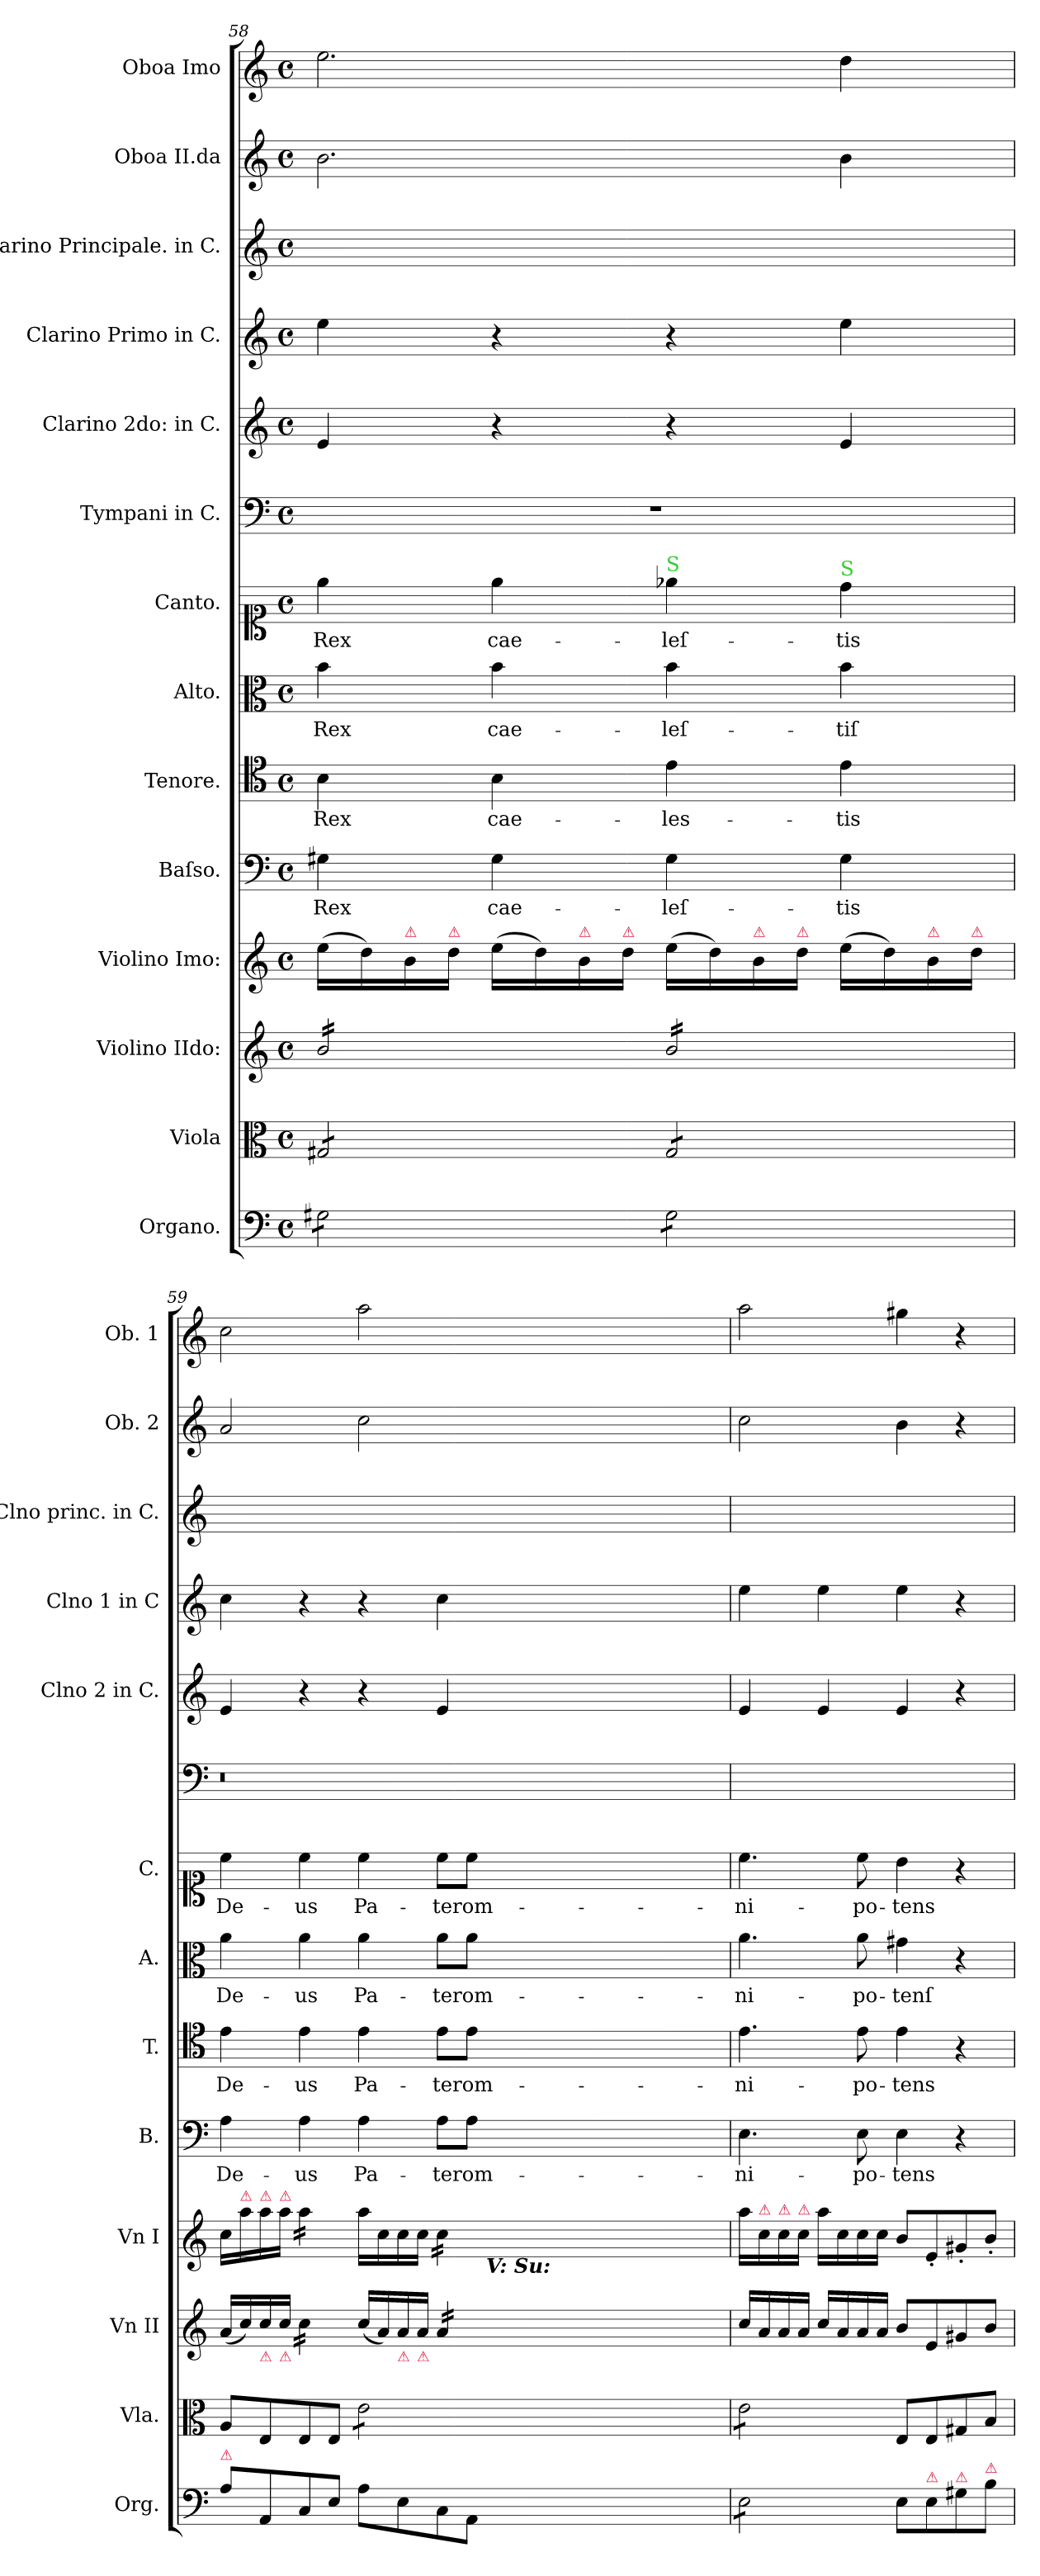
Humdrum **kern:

**kern	**kern	**kern	**kern	**kern	**text	**kern	**text	**kern	**text	**kern	**text	**kern	**kern	**kern	**kern	**kern	**kern
*part14	*part13	*part12	*part11	*part10	*part10	*part9	*part9	*part8	*part8	*part7	*part7	*part6	*part5	*part4	*part3	*part2	*part1
*staff14	*staff13	*staff12	*staff11	*staff10	*staff10	*staff9	*staff9	*staff8	*staff8	*staff7	*staff7	*staff6	*staff5	*staff4	*staff3	*staff2	*staff1
*I"Organo.	*I"Viola	*I"Violino IIdo:	*I"Violino Imo:	*I"Baſso.	*	*I"Tenore.	*	*I"Alto.	*	*I"Canto.	*	*I"Tympani in C.	*I"Clarino 2do: in C.	*I"Clarino Primo in C.	*I"Clarino Principale. in C.	*I"Oboa II.da	*I"Oboa Imo
*I'Org.	*I'Vla.	*I'Vn II	*I'Vn I	*I'B.	*	*I'T.	*	*I'A.	*	*I'C.	*	*	*I'Clno 2 in C.	*I'Clno 1 in C	*I'Clno princ. in C.	*I'Ob. 2	*I'Ob. 1
*clefF4	*clefC3	*clefG2	*clefG2	*clefF4	*	*clefC4	*	*clefC3	*	*clefC1	*	*clefF4	*clefG2	*clefG2	*clefG2	*clefG2	*clefG2
*k[]	*k[]	*k[]	*k[]	*k[]	*	*k[]	*	*k[]	*	*k[]	*	*k[]	*k[]	*k[]	*k[]	*k[]	*k[]
*M4/4	*M4/4	*M4/4	*M4/4	*M4/4	*	*M4/4	*	*M4/4	*	*M4/4	*	*M4/4	*M4/4	*M4/4	*M4/4	*M4/4	*M4/4
*met(c)	*met(c)	*met(c)	*met(c)	*met(c)	*	*met(c)	*	*met(c)	*	*met(c)	*	*met(c)	*met(c)	*met(c)	*met(c)	*met(c)	*met(c)
=58	=58	=58	=58	=58	=58	=58	=58	=58	=58	=58	=58	=58	=58	=58	=58	=58	=58
*tremolo	*	*	*	*	*	*	*	*	*	*	*	*	*	*	*	*	*
*	*tremolo	*	*	*	*	*	*	*	*	*	*	*	*	*	*	*	*
*	*	*tremolo	*	*	*	*	*	*	*	*	*	*	*	*	*	*	*
8G#X\L	8G#X/L	16b/LL	(>16ee\LL	4G#X\	Rex	4B\	Rex	4b\	Rex	4ee\	Rex	1r	4e/	4ee\	1ryy	2.b\	2.ee\
.	.	16b/	16dd\)	.	.	.	.	.	.	.	.	.	.	.	.	.	.
!	!	!	!LO:TX:a:color=crimson:t=⚠	!	!	!	!	!	!	!	!	!	!	!	!	!	!
8G#X\	8G#X/	16b/	16b\	.	.	.	.	.	.	.	.	.	.	.	.	.	.
!	!	!	!LO:TX:a:color=crimson:t=⚠	!	!	!	!	!	!	!	!	!	!	!	!	!	!
.	.	16b/	16dd\JJ	.	.	.	.	.	.	.	.	.	.	.	.	.	.
8G#X\	8G#X/	16b/	(>16ee\LL	4G#\	cae-	4B\	cae-	4b\	cae-	4ee\	cae-	.	4r	4r	.	.	.
.	.	16b/	16dd\)	.	.	.	.	.	.	.	.	.	.	.	.	.	.
!	!	!	!LO:TX:a:color=crimson:t=⚠	!	!	!	!	!	!	!	!	!	!	!	!	!	!
8G#X\J	8G#X/J	16b/	16b\	.	.	.	.	.	.	.	.	.	.	.	.	.	.
!	!	!	!LO:TX:a:color=crimson:t=⚠	!	!	!	!	!	!	!	!	!	!	!	!	!	!
.	.	16b/JJ	16dd\JJ	.	.	.	.	.	.	.	.	.	.	.	.	.	.
!	!	!	!	!	!	!	!	!	!	!LO:TX:a:color=limegreen:t=S	!	!	!	!	!	!	!
8G#\L	8G#/L	16b/LL	(>16ee\LL	4G#\	-leſ-	4e\	-les-	4b\	-leſ-	4ee-X\	-leſ-	.	4r	4r	.	.	.
.	.	16b/	16dd\)	.	.	.	.	.	.	.	.	.	.	.	.	.	.
!	!	!	!LO:TX:a:color=crimson:t=⚠	!	!	!	!	!	!	!	!	!	!	!	!	!	!
8G#\	8G#/	16b/	16b\	.	.	.	.	.	.	.	.	.	.	.	.	.	.
!	!	!	!LO:TX:a:color=crimson:t=⚠	!	!	!	!	!	!	!	!	!	!	!	!	!	!
.	.	16b/	16dd\JJ	.	.	.	.	.	.	.	.	.	.	.	.	.	.
!	!	!	!	!	!	!	!	!	!	!LO:TX:a:color=limegreen:t=S	!	!	!	!	!	!	!
8G#\	8G#/	16b/	(>16ee\LL	4G#\	-tis	4e\	-tis	4b\	-tiſ	4dd\	-tis	.	4e/	4ee\	.	4b\	4dd\
.	.	16b/	16dd\)	.	.	.	.	.	.	.	.	.	.	.	.	.	.
!	!	!	!LO:TX:a:color=crimson:t=⚠	!	!	!	!	!	!	!	!	!	!	!	!	!	!
8G#\J	8G#/J	16b/	16b\	.	.	.	.	.	.	.	.	.	.	.	.	.	.
*	*Xtremolo	*	*	*	*	*	*	*	*	*	*	*	*	*	*	*	*
*Xtremolo	*	*	*	*	*	*	*	*	*	*	*	*	*	*	*	*	*
!	!	!	!LO:TX:a:color=crimson:t=⚠	!	!	!	!	!	!	!	!	!	!	!	!	!	!
.	.	16b/JJ	16dd\JJ	.	.	.	.	.	.	.	.	.	.	.	.	.	.
*	*	*Xtremolo	*	*	*	*	*	*	*	*	*	*	*	*	*	*	*
=59	=59	=59	=59	=59	=59	=59	=59	=59	=59	=59	=59	=59	=59	=59	=59	=59	=59
!	!	!	!LO:TX:a:color=crimson:t=⚠	!	!	!	!	!	!	!	!	!	!	!	!	!	!
!LO:TX:a:color=crimson:t=⚠	!	!	!	!	!	!	!	!	!	!	!	!	!	!	!	!	!
*	*	*	*^	*	*	*	*	*	*	*	*	*	*	*	*	*	*
8A\L	8A/L	(<16a/LL	16cc\LL	2...ryy	4A\	De-	4e\	De-	4a\	De-	4cc\	De-	0.r	4e/	4cc\	0.ryy	2a/	2cc\
!	!	!	!LO:TX:a:color=crimson:t=⚠	!	!	!	!	!	!	!	!	!	!	!	!	!	!	!
.	.	16cc/)	16aa\	.	.	.	.	.	.	.	.	.	.	.	.	.	.	.
!	!	!	!LO:TX:a:color=crimson:t=⚠	!	!	!	!	!	!	!	!	!	!	!	!	!	!	!
!	!	!LO:TX:b:color=crimson:t=⚠	!	!	!	!	!	!	!	!	!	!	!	!	!	!	!	!
8AA/	8E/	16cc/	16aa\	.	.	.	.	.	.	.	.	.	.	.	.	.	.	.
!	!	!	!LO:TX:a:color=crimson:t=⚠	!	!	!	!	!	!	!	!	!	!	!	!	!	!	!
!	!	!LO:TX:b:color=crimson:t=⚠	!	!	!	!	!	!	!	!	!	!	!	!	!	!	!	!
.	.	16cc/JJ	16aa\JJ	.	.	.	.	.	.	.	.	.	.	.	.	.	.	.
*	*	*tremolo	*	*	*	*	*	*	*	*	*	*	*	*	*	*	*	*
*	*	*	*tremolo	*	*	*	*	*	*	*	*	*	*	*	*	*	*	*
8C/	8E/	16cc\LL	16aa\LL	.	4A\	-us	4e\	-us	4a\	-us	4cc\	-us	.	4r	4r	.	.	.
.	.	16cc\	16aa\	.	.	.	.	.	.	.	.	.	.	.	.	.	.	.
8E/J	8E/J	16cc\	16aa\	.	.	.	.	.	.	.	.	.	.	.	.	.	.	.
.	.	16cc\JJ	16aa\JJ	.	.	.	.	.	.	.	.	.	.	.	.	.	.	.
*	*	*	*Xtremolo	*	*	*	*	*	*	*	*	*	*	*	*	*	*	*
*	*	*Xtremolo	*	*	*	*	*	*	*	*	*	*	*	*	*	*	*	*
*	*tremolo	*	*	*	*	*	*	*	*	*	*	*	*	*	*	*	*	*
8A\L	8e\L	(<16cc/LL	16aa\LL	.	4A\	Pa-	4e\	Pa-	4a\	Pa-	4cc\	Pa-	.	4r	4r	.	2cc\	2aa\
.	.	16a/)	16cc\	.	.	.	.	.	.	.	.	.	.	.	.	.	.	.
!	!	!LO:TX:b:color=crimson:t=⚠	!	!	!	!	!	!	!	!	!	!	!	!	!	!	!	!
8E\	8e\	16a/	16cc\	.	.	.	.	.	.	.	.	.	.	.	.	.	.	.
!	!	!LO:TX:b:color=crimson:t=⚠	!	!	!	!	!	!	!	!	!	!	!	!	!	!	!	!
.	.	16a/JJ	16cc\JJ	.	.	.	.	.	.	.	.	.	.	.	.	.	.	.
*	*	*tremolo	*	*	*	*	*	*	*	*	*	*	*	*	*	*	*	*
*	*	*	*tremolo	*	*	*	*	*	*	*	*	*	*	*	*	*	*	*
8C\	8e\	16a/LL	16cc\LL	.	8A\L	-ter	8e\L	-ter	8a\L	-ter	8cc\L	-ter	.	4e/	4cc\	.	.	.
.	.	16a/	16cc\	.	.	.	.	.	.	.	.	.	.	.	.	.	.	.
8AA\J	8e\J	16a/	16cc\	.	8A\J	om-	8e\J	om-	8a\J	om-	8cc\J	om-	.	.	.	.	.	.
!	!	!	!	!LO:TX:b:Bi:t=V&colon; Su&colon;	!	!	!	!	!	!	!	!	!	!	!	!	!	!
.	.	16a/JJ	16cc\JJ	1ryy	.	.	.	.	.	.	.	.	.	.	.	.	.	.
*	*	*	*Xtremolo	*	*	*	*	*	*	*	*	*	*	*	*	*	*	*
*	*	*Xtremolo	*	*	*	*	*	*	*	*	*	*	*	*	*	*	*	*
0ryy	0ryy	0ryy	0ryy	.	0ryy	.	0ryy	.	0ryy	.	0ryy	.	.	0ryy	0ryy	.	0ryy	0ryy
.	.	.	.	1ryy	.	.	.	.	.	.	.	.	.	.	.	.	.	.
.	.	.	.	16ryy	.	.	.	.	.	.	.	.	.	.	.	.	.	.
=60	=60	=60	=60	=60	=60	=60	=60	=60	=60	=60	=60	=60	=60	=60	=60	=60	=60	=60
!	!	!	!LO:TX:a:color=crimson:t=⚠	!	!	!	!	!	!	!	!	!	!	!	!	!	!	!
*	*	*	*v	*v	*	*	*	*	*	*	*	*	*	*	*	*	*	*
*tremolo	*	*	*	*	*	*	*	*	*	*	*	*	*	*	*	*	*
8E\L	8e\L	16cc/LL	16aa\LL	4.E\	-ni-	4.e\	-ni-	4.a\	-ni-	4.cc\	-ni-	1ryy	4e/	4ee\	1ryy	2cc\	2aa\
!	!	!	!LO:TX:a:color=crimson:t=⚠	!	!	!	!	!	!	!	!	!	!	!	!	!	!
.	.	16a/	16cc\	.	.	.	.	.	.	.	.	.	.	.	.	.	.
!	!	!	!LO:TX:a:color=crimson:t=⚠	!	!	!	!	!	!	!	!	!	!	!	!	!	!
8E\	8e\	16a/	16cc\	.	.	.	.	.	.	.	.	.	.	.	.	.	.
!	!	!	!LO:TX:a:color=crimson:t=⚠	!	!	!	!	!	!	!	!	!	!	!	!	!	!
.	.	16a/JJ	16cc\JJ	.	.	.	.	.	.	.	.	.	.	.	.	.	.
8E\	8e\	16cc/LL	16aa\LL	.	.	.	.	.	.	.	.	.	4e/	4ee\	.	.	.
.	.	16a/	16cc\	.	.	.	.	.	.	.	.	.	.	.	.	.	.
8E\J	8e\J	16a/	16cc\	8E\	-po-	8e\	-po-	8a\	-po-	8cc\	-po-	.	.	.	.	.	.
*	*Xtremolo	*	*	*	*	*	*	*	*	*	*	*	*	*	*	*	*
*Xtremolo	*	*	*	*	*	*	*	*	*	*	*	*	*	*	*	*	*
.	.	16a/JJ	16cc\JJ	.	.	.	.	.	.	.	.	.	.	.	.	.	.
8E\L	8E/L	8b/L	8b/L	4E\	-tens	4e\	-tens	4g#X\	-tenſ	4b\	-tens	.	4e/	4ee\	.	4b\	4gg#X\
!LO:TX:a:color=crimson:t=⚠	!	!	!	!	!	!	!	!	!	!	!	!	!	!	!	!	!
8E\	8E/	8e/	8e'</	.	.	.	.	.	.	.	.	.	.	.	.	.	.
!LO:TX:a:color=crimson:t=⚠	!	!	!	!	!	!	!	!	!	!	!	!	!	!	!	!	!
8G#X\	8G#X/	8g#X/	8g#X'</	4r	.	4r	.	4r	.	4r	.	.	4r	4r	.	4r	4r
!LO:TX:a:color=crimson:t=⚠	!	!	!	!	!	!	!	!	!	!	!	!	!	!	!	!	!
8B\J	8B/J	8b/J	8b'</J	.	.	.	.	.	.	.	.	.	.	.	.	.	.
=	=	=	=	=	=	=	=	=	=	=	=	=	=	=	=	=	=
*-	*-	*-	*-	*-	*-	*-	*-	*-	*-	*-	*-	*-	*-	*-	*-	*-	*-
